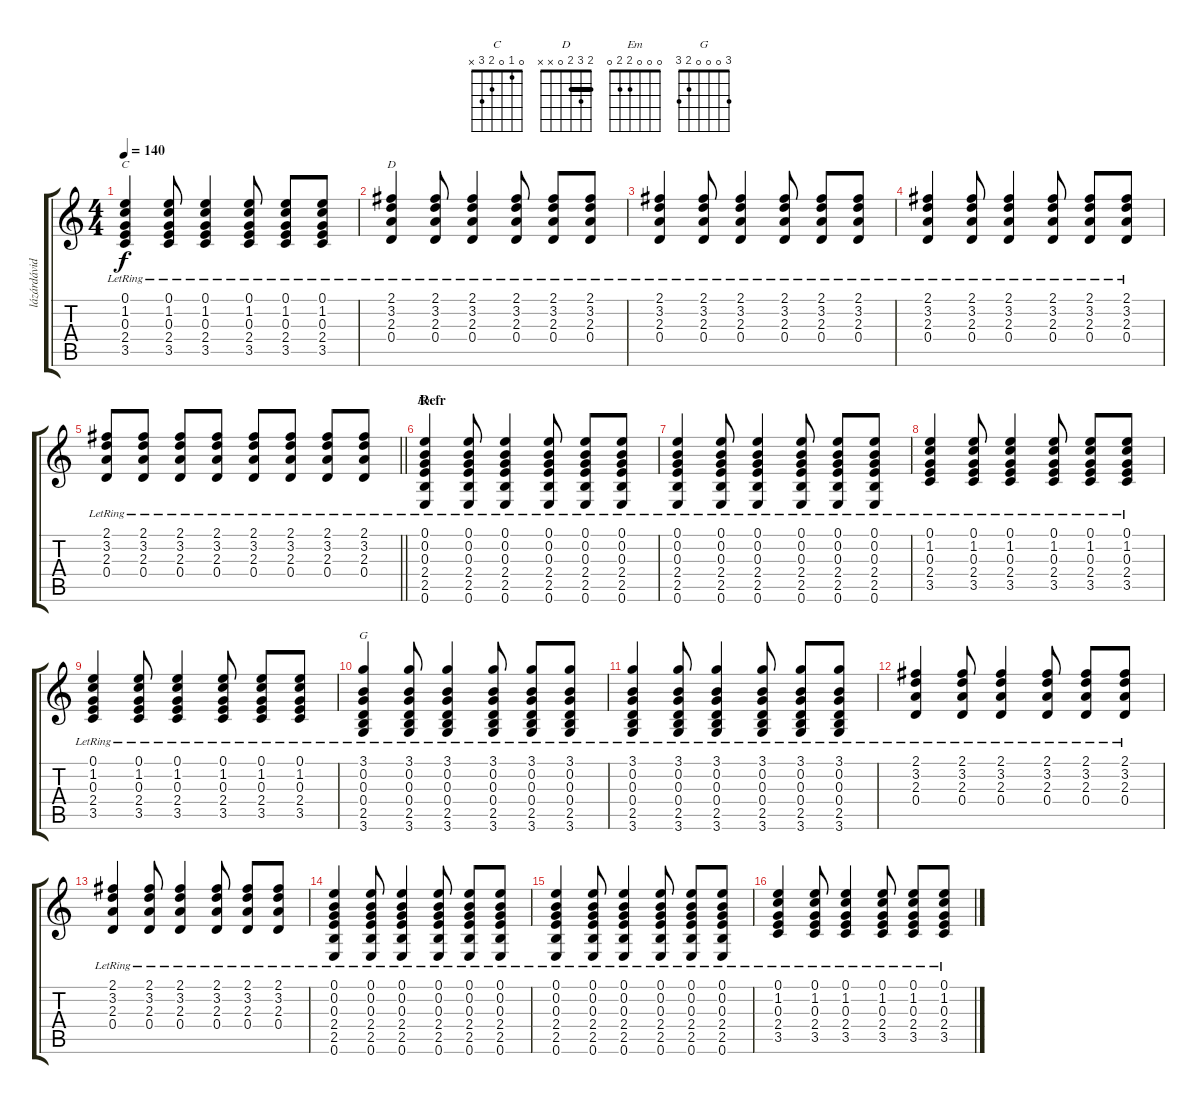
\track ("lázárdávid - Gitár 1" "lázárdávid") {instrument electricguitarclean}
\staff {score tabs}
\tuning (E4 B3 G3 D3 A2 E2) {hide}
\chord ("C" 0 1 0 2 3 x)
\chord ("D" 2 3 2 0 x x) {barre 2}
\chord ("Em" 0 0 0 2 2 0)
\chord ("G" 3 0 0 0 2 3)
\ts (4 4)
\tempo 140
\clef g2
\ks c
(0.1{lr} 1.2{lr} 0.3{lr} 2.4{lr} 3.5{lr}).4{ch "C" dy f} (0.1{lr} 1.2{lr} 0.3{lr} 2.4{lr} 3.5{lr}).8 (0.1{lr} 1.2{lr} 0.3{lr} 2.4{lr} 3.5{lr}).4 (0.1{lr} 1.2{lr} 0.3{lr} 2.4{lr} 3.5{lr}).8 (0.1{lr} 1.2{lr} 0.3{lr} 2.4{lr} 3.5{lr}).8 (0.1{lr} 1.2{lr} 0.3{lr} 2.4{lr} 3.5{lr}).8 |
(2.1{lr} 3.2{lr} 2.3{lr} 0.4{lr}).4{ch "D"} (2.1{lr} 3.2{lr} 2.3{lr} 0.4{lr}).8 (2.1{lr} 3.2{lr} 2.3{lr} 0.4{lr}).4 (2.1{lr} 3.2{lr} 2.3{lr} 0.4{lr}).8 (2.1{lr} 3.2{lr} 2.3{lr} 0.4{lr}).8 (2.1{lr} 3.2{lr} 2.3{lr} 0.4{lr}).8 |
(2.1{lr} 3.2{lr} 2.3{lr} 0.4{lr}).4 (2.1{lr} 3.2{lr} 2.3{lr} 0.4{lr}).8 (2.1{lr} 3.2{lr} 2.3{lr} 0.4{lr}).4 (2.1{lr} 3.2{lr} 2.3{lr} 0.4{lr}).8 (2.1{lr} 3.2{lr} 2.3{lr} 0.4{lr}).8 (2.1{lr} 3.2{lr} 2.3{lr} 0.4{lr}).8 |
(2.1{lr} 3.2{lr} 2.3{lr} 0.4{lr}).4 (2.1{lr} 3.2{lr} 2.3{lr} 0.4{lr}).8 (2.1{lr} 3.2{lr} 2.3{lr} 0.4{lr}).4 (2.1{lr} 3.2{lr} 2.3{lr} 0.4{lr}).8 (2.1{lr} 3.2{lr} 2.3{lr} 0.4{lr}).8 (2.1{lr} 3.2{lr} 2.3{lr} 0.4{lr}).8 |
\barLineRight lightlight
(2.1{lr} 3.2{lr} 2.3{lr} 0.4{lr}).8 (2.1{lr} 3.2{lr} 2.3{lr} 0.4{lr}).8 (2.1{lr} 3.2{lr} 2.3{lr} 0.4{lr}).8 (2.1{lr} 3.2{lr} 2.3{lr} 0.4{lr}).8 (2.1{lr} 3.2{lr} 2.3{lr} 0.4{lr}).8 (2.1{lr} 3.2{lr} 2.3{lr} 0.4{lr}).8 (2.1{lr} 3.2{lr} 2.3{lr} 0.4{lr}).8 (2.1{lr} 3.2{lr} 2.3{lr} 0.4{lr}).8 |
\section ("" "Refr")
(0.1{lr} 0.2{lr} 0.3{lr} 2.4{lr} 2.5{lr} 0.6{lr}).4{ch "Em"} (0.1{lr} 0.2{lr} 0.3{lr} 2.4{lr} 2.5{lr} 0.6{lr}).8 (0.1{lr} 0.2{lr} 0.3{lr} 2.4{lr} 2.5{lr} 0.6{lr}).4 (0.1{lr} 0.2{lr} 0.3{lr} 2.4{lr} 2.5{lr} 0.6{lr}).8 (0.1{lr} 0.2{lr} 0.3{lr} 2.4{lr} 2.5{lr} 0.6{lr}).8 (0.1{lr} 0.2{lr} 0.3{lr} 2.4{lr} 2.5{lr} 0.6{lr}).8 |
(0.1{lr} 0.2{lr} 0.3{lr} 2.4{lr} 2.5{lr} 0.6{lr}).4 (0.1{lr} 0.2{lr} 0.3{lr} 2.4{lr} 2.5{lr} 0.6{lr}).8 (0.1{lr} 0.2{lr} 0.3{lr} 2.4{lr} 2.5{lr} 0.6{lr}).4 (0.1{lr} 0.2{lr} 0.3{lr} 2.4{lr} 2.5{lr} 0.6{lr}).8 (0.1{lr} 0.2{lr} 0.3{lr} 2.4{lr} 2.5{lr} 0.6{lr}).8 (0.1{lr} 0.2{lr} 0.3{lr} 2.4{lr} 2.5{lr} 0.6{lr}).8 |
(0.1{lr} 1.2{lr} 0.3{lr} 2.4{lr} 3.5{lr}).4 (0.1{lr} 1.2{lr} 0.3{lr} 2.4{lr} 3.5{lr}).8 (0.1{lr} 1.2{lr} 0.3{lr} 2.4{lr} 3.5{lr}).4 (0.1{lr} 1.2{lr} 0.3{lr} 2.4{lr} 3.5{lr}).8 (0.1{lr} 1.2{lr} 0.3{lr} 2.4{lr} 3.5{lr}).8 (0.1{lr} 1.2{lr} 0.3{lr} 2.4{lr} 3.5{lr}).8 |
(0.1{lr} 1.2{lr} 0.3{lr} 2.4{lr} 3.5{lr}).4 (0.1{lr} 1.2{lr} 0.3{lr} 2.4{lr} 3.5{lr}).8 (0.1{lr} 1.2{lr} 0.3{lr} 2.4{lr} 3.5{lr}).4 (0.1{lr} 1.2{lr} 0.3{lr} 2.4{lr} 3.5{lr}).8 (0.1{lr} 1.2{lr} 0.3{lr} 2.4{lr} 3.5{lr}).8 (0.1{lr} 1.2{lr} 0.3{lr} 2.4{lr} 3.5{lr}).8 |
(3.1{lr} 0.2{lr} 0.3{lr} 0.4{lr} 2.5{lr} 3.6{lr}).4{ch "G"} (3.1{lr} 0.2{lr} 0.3{lr} 0.4{lr} 2.5{lr} 3.6{lr}).8 (3.1{lr} 0.2{lr} 0.3{lr} 0.4{lr} 2.5{lr} 3.6{lr}).4 (3.1{lr} 0.2{lr} 0.3{lr} 0.4{lr} 2.5{lr} 3.6{lr}).8 (3.1{lr} 0.2{lr} 0.3{lr} 0.4{lr} 2.5{lr} 3.6{lr}).8 (3.1{lr} 0.2{lr} 0.3{lr} 0.4{lr} 2.5{lr} 3.6{lr}).8 |
(3.1{lr} 0.2{lr} 0.3{lr} 0.4{lr} 2.5{lr} 3.6{lr}).4 (3.1{lr} 0.2{lr} 0.3{lr} 0.4{lr} 2.5{lr} 3.6{lr}).8 (3.1{lr} 0.2{lr} 0.3{lr} 0.4{lr} 2.5{lr} 3.6{lr}).4 (3.1{lr} 0.2{lr} 0.3{lr} 0.4{lr} 2.5{lr} 3.6{lr}).8 (3.1{lr} 0.2{lr} 0.3{lr} 0.4{lr} 2.5{lr} 3.6{lr}).8 (3.1{lr} 0.2{lr} 0.3{lr} 0.4{lr} 2.5{lr} 3.6{lr}).8 |
(2.1{lr} 3.2{lr} 2.3{lr} 0.4{lr}).4 (2.1{lr} 3.2{lr} 2.3{lr} 0.4{lr}).8 (2.1{lr} 3.2{lr} 2.3{lr} 0.4{lr}).4 (2.1{lr} 3.2{lr} 2.3{lr} 0.4{lr}).8 (2.1{lr} 3.2{lr} 2.3{lr} 0.4{lr}).8 (2.1{lr} 3.2{lr} 2.3{lr} 0.4{lr}).8 |
(2.1{lr} 3.2{lr} 2.3{lr} 0.4{lr}).4 (2.1{lr} 3.2{lr} 2.3{lr} 0.4{lr}).8 (2.1{lr} 3.2{lr} 2.3{lr} 0.4{lr}).4 (2.1{lr} 3.2{lr} 2.3{lr} 0.4{lr}).8 (2.1{lr} 3.2{lr} 2.3{lr} 0.4{lr}).8 (2.1{lr} 3.2{lr} 2.3{lr} 0.4{lr}).8 |
(0.1{lr} 0.2{lr} 0.3{lr} 2.4{lr} 2.5{lr} 0.6{lr}).4 (0.1{lr} 0.2{lr} 0.3{lr} 2.4{lr} 2.5{lr} 0.6{lr}).8 (0.1{lr} 0.2{lr} 0.3{lr} 2.4{lr} 2.5{lr} 0.6{lr}).4 (0.1{lr} 0.2{lr} 0.3{lr} 2.4{lr} 2.5{lr} 0.6{lr}).8 (0.1{lr} 0.2{lr} 0.3{lr} 2.4{lr} 2.5{lr} 0.6{lr}).8 (0.1{lr} 0.2{lr} 0.3{lr} 2.4{lr} 2.5{lr} 0.6{lr}).8 |
(0.1{lr} 0.2{lr} 0.3{lr} 2.4{lr} 2.5{lr} 0.6{lr}).4 (0.1{lr} 0.2{lr} 0.3{lr} 2.4{lr} 2.5{lr} 0.6{lr}).8 (0.1{lr} 0.2{lr} 0.3{lr} 2.4{lr} 2.5{lr} 0.6{lr}).4 (0.1{lr} 0.2{lr} 0.3{lr} 2.4{lr} 2.5{lr} 0.6{lr}).8 (0.1{lr} 0.2{lr} 0.3{lr} 2.4{lr} 2.5{lr} 0.6{lr}).8 (0.1{lr} 0.2{lr} 0.3{lr} 2.4{lr} 2.5{lr} 0.6{lr}).8 |
(0.1{lr} 1.2{lr} 0.3{lr} 2.4{lr} 3.5{lr}).4 (0.1{lr} 1.2{lr} 0.3{lr} 2.4{lr} 3.5{lr}).8 (0.1{lr} 1.2{lr} 0.3{lr} 2.4{lr} 3.5{lr}).4 (0.1{lr} 1.2{lr} 0.3{lr} 2.4{lr} 3.5{lr}).8 (0.1{lr} 1.2{lr} 0.3{lr} 2.4{lr} 3.5{lr}).8 (0.1{lr} 1.2{lr} 0.3{lr} 2.4{lr} 3.5{lr}).8
